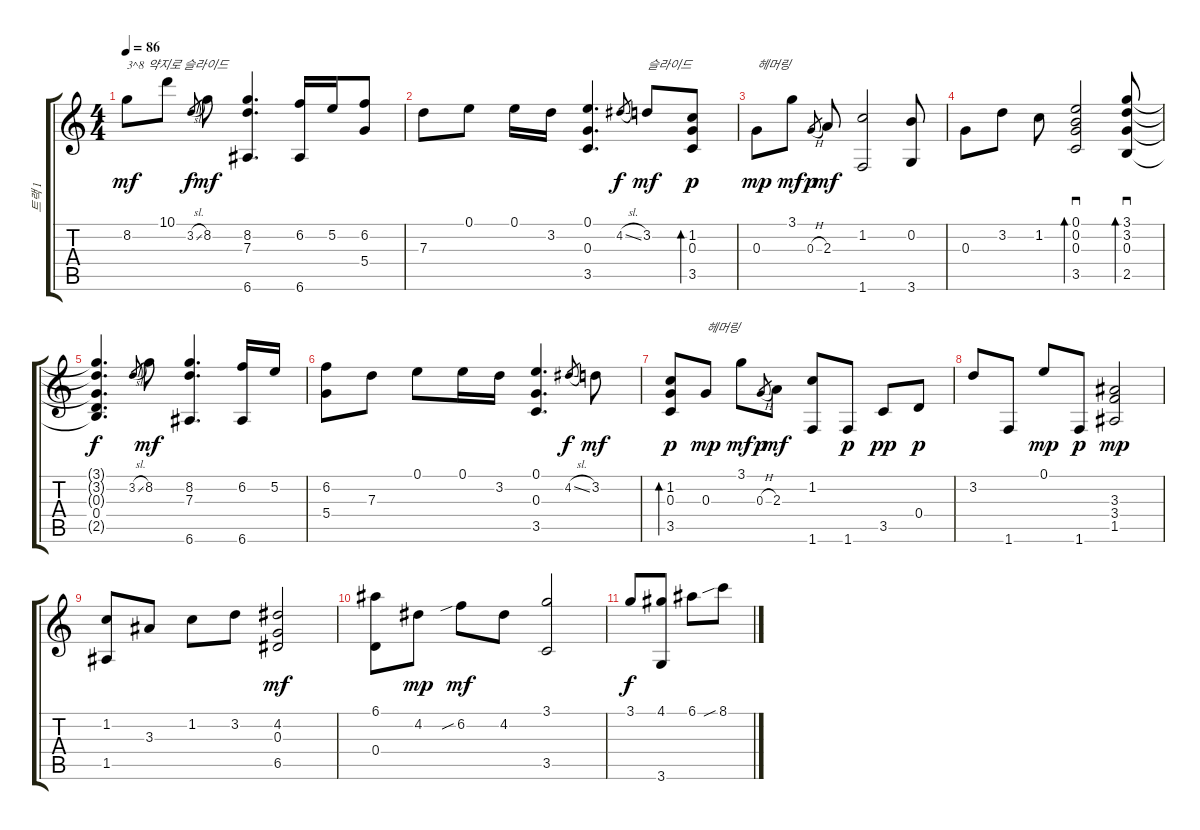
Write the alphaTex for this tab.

\track ("트랙 1" "트랙 1") {instrument acousticguitarsteel}
\staff {score tabs}
\tuning (E4 B3 G3 D3 A2 E2) {hide}
\ts (4 4)
\tempo 86
\clef g2
\ks c
8.2.8{txt "3^8 약지로 슬라이드" dy mf} 10.1.8 3.2{sl}.8{gr dy f} 8.2.8{dy mf} (8.2 7.3 6.6).4{d} (6.2 6.6).16 5.2.16 (6.2 5.4).8 |
7.3.8 0.1.8 0.1.16 3.2.16 (0.1 0.3 3.5).4{d} 4.2{sl}.8{gr dy f} 3.2.8{txt "슬라이드" dy mf} (1.2 0.3 3.5).8{bd 120 dy p} |
0.3.8{txt "헤머링" dy mp} 3.1.8{dy mf} 0.3{h}.8{gr dy p} 2.3.8{dy mf} (1.2 1.6).2 (0.2 3.6).8 |
0.3.8 3.2.8 1.2.8 (0.1 0.2 0.3 3.5).2{sd bd 120} (3.1 3.2 0.3 2.5).8{sd bd 120} |
(3.1{t} 3.2{t} 0.3{t} 0.4 2.5{t}).4{d dy f} 3.2{sl}.8{gr} 8.2.8{dy mf} (8.2 7.3 6.6).4{d} (6.2 6.6).16 5.2.16 |
(6.2 5.4).8 7.3.8 0.1.8 0.1.16 3.2.16 (0.1 0.3 3.5).4{d} 4.2{sl}.8{gr dy f} 3.2.8{dy mf} |
(1.2 0.3 3.5).8{bd 120 dy p} 0.3.8{txt "헤머링" dy mp} 3.1.8{dy mf} 0.3{h}.8{gr dy p} 2.3.8{dy mf} (1.2 1.6).8 1.6.8{dy p} 3.5.8{dy pp} 0.4.8{dy p} |
3.2.8 1.6.8 0.1.8{dy mp} 1.6.8{dy p} (3.3 3.4 1.5).2{dy mp} |
(1.2 1.5).8 3.3.8 1.2.8 3.2.8 (4.2 0.3 6.5).2{dy mf} |
(6.1 0.4).8 4.2.8{dy mp} 6.2{sib}.8{dy mf} 4.2.8 (3.1 3.5).2 |
3.1.8{dy f} (4.1 3.6).8 6.1.8 8.1{sib}.8
